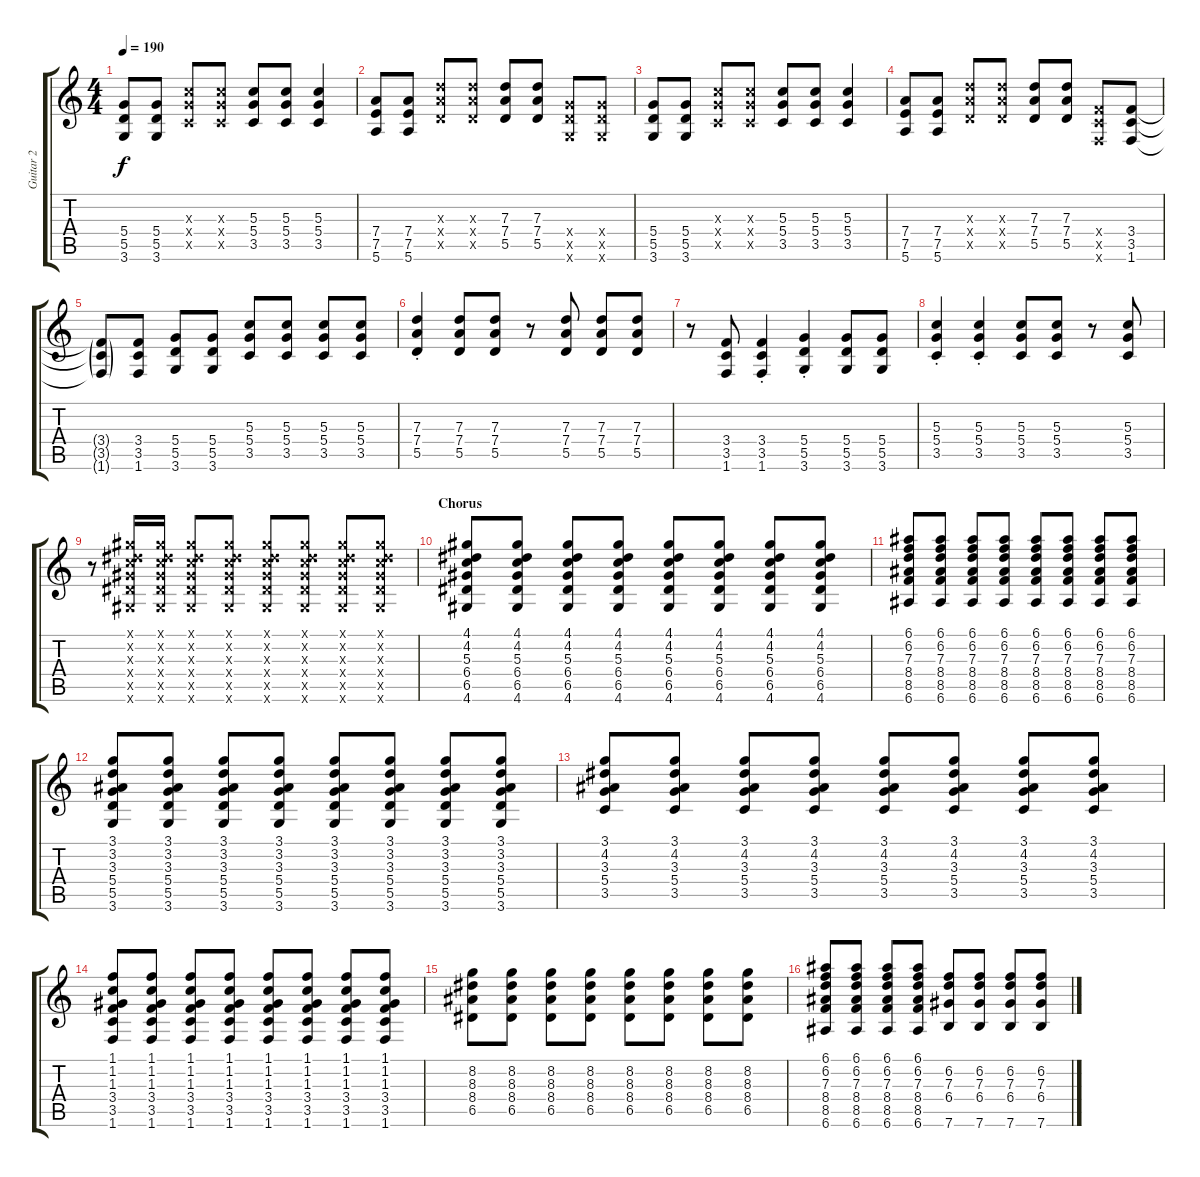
\track ("Guitar 2" "Guitar 2") {instrument distortionguitar}
\staff {score tabs}
\tuning (E4 B3 G3 D3 A2 E2) {hide}
\ts (4 4)
\tempo 190
\clef g2
\ks c
(5.4 5.5 3.6).8{dy f} (5.4 5.5 3.6).8 (5.3{x} 5.4{x} 3.5{x}).8 (5.3{x} 5.4{x} 3.5{x}).8 (5.3 5.4 3.5).8 (5.3 5.4 3.5).8 (5.3 5.4 3.5).4 |
(7.4 7.5 5.6).8 (7.4 7.5 5.6).8 (7.3{x} 7.4{x} 5.5{x}).8 (7.3{x} 7.4{x} 5.5{x}).8 (7.3 7.4 5.5).8 (7.3 7.4 5.5).8 (5.4{x} 5.5{x} 3.6{x}).8 (5.4{x} 5.5{x} 3.6{x}).8 |
(5.4 5.5 3.6).8 (5.4 5.5 3.6).8 (5.3{x} 5.4{x} 3.5{x}).8 (5.3{x} 5.4{x} 3.5{x}).8 (5.3 5.4 3.5).8 (5.3 5.4 3.5).8 (5.3 5.4 3.5).4 |
(7.4 7.5 5.6).8 (7.4 7.5 5.6).8 (7.3{x} 7.4{x} 5.5{x}).8 (7.3{x} 7.4{x} 5.5{x}).8 (7.3 7.4 5.5).8 (7.3 7.4 5.5).8 (3.4{x} 3.5{x} 1.6{x}).8 (3.4 3.5 1.6).8 |
(3.4{g t} 3.5{g t} 1.6{g t}).8 (3.4 3.5 1.6).8 (5.4 5.5 3.6).8 (5.4 5.5 3.6).8 (5.3 5.4 3.5).8 (5.3 5.4 3.5).8 (5.3 5.4 3.5).8 (5.3 5.4 3.5).8 |
(7.3{st} 7.4 5.5).4 (7.3 7.4 5.5).8 (7.3 7.4 5.5).8 r.8 (7.3 7.4 5.5).8 (7.3 7.4 5.5).8 (7.3 7.4 5.5).8 |
r.8 (3.4 3.5 1.6).8 (3.4{st} 3.5{st} 1.6{st}).4 (5.4{st} 5.5{st} 3.6{st}).4 (5.4 5.5 3.6).8 (5.4 5.5 3.6).8 |
(5.3{st} 5.4{st} 3.5{st}).4 (5.3{st} 5.4{st} 3.5{st}).4 (5.3 5.4 3.5).8 (5.3 5.4 3.5).8 r.8 (5.3 5.4 3.5).8 |
r.8 (4.1{x} 4.2{x} 5.3{x} 6.4{x} 6.5{x} 4.6{x}).16 (4.1{x} 4.2{x} 5.3{x} 6.4{x} 6.5{x} 4.6{x}).16 (4.1{x} 4.2{x} 5.3{x} 6.4{x} 6.5{x} 4.6{x}).8 (4.1{x} 4.2{x} 5.3{x} 6.4{x} 6.5{x} 4.6{x}).8 (4.1{x} 4.2{x} 5.3{x} 6.4{x} 6.5{x} 4.6{x}).8 (4.1{x} 4.2{x} 5.3{x} 6.4{x} 6.5{x} 4.6{x}).8 (4.1{x} 4.2{x} 5.3{x} 6.4{x} 6.5{x} 4.6{x}).8 (4.1{x} 4.2{x} 5.3{x} 6.4{x} 6.5{x} 4.6{x}).8 |
\section ("" "Chorus")
(4.1 4.2 5.3 6.4 6.5 4.6).8 (4.1 4.2 5.3 6.4 6.5 4.6).8 (4.1 4.2 5.3 6.4 6.5 4.6).8 (4.1 4.2 5.3 6.4 6.5 4.6).8 (4.1 4.2 5.3 6.4 6.5 4.6).8 (4.1 4.2 5.3 6.4 6.5 4.6).8 (4.1 4.2 5.3 6.4 6.5 4.6).8 (4.1 4.2 5.3 6.4 6.5 4.6).8 |
(6.1 6.2 7.3 8.4 8.5 6.6).8 (6.1 6.2 7.3 8.4 8.5 6.6).8 (6.1 6.2 7.3 8.4 8.5 6.6).8 (6.1 6.2 7.3 8.4 8.5 6.6).8 (6.1 6.2 7.3 8.4 8.5 6.6).8 (6.1 6.2 7.3 8.4 8.5 6.6).8 (6.1 6.2 7.3 8.4 8.5 6.6).8 (6.1 6.2 7.3 8.4 8.5 6.6).8 |
(3.1 3.2 3.3 5.4 5.5 3.6).8 (3.1 3.2 3.3 5.4 5.5 3.6).8 (3.1 3.2 3.3 5.4 5.5 3.6).8 (3.1 3.2 3.3 5.4 5.5 3.6).8 (3.1 3.2 3.3 5.4 5.5 3.6).8 (3.1 3.2 3.3 5.4 5.5 3.6).8 (3.1 3.2 3.3 5.4 5.5 3.6).8 (3.1 3.2 3.3 5.4 5.5 3.6).8 |
(3.1 4.2 3.3 5.4 3.5).8 (3.1 4.2 3.3 5.4 3.5).8 (3.1 4.2 3.3 5.4 3.5).8 (3.1 4.2 3.3 5.4 3.5).8 (3.1 4.2 3.3 5.4 3.5).8 (3.1 4.2 3.3 5.4 3.5).8 (3.1 4.2 3.3 5.4 3.5).8 (3.1 4.2 3.3 5.4 3.5).8 |
(1.1 1.2 1.3 3.4 3.5 1.6).8 (1.1 1.2 1.3 3.4 3.5 1.6).8 (1.1 1.2 1.3 3.4 3.5 1.6).8 (1.1 1.2 1.3 3.4 3.5 1.6).8 (1.1 1.2 1.3 3.4 3.5 1.6).8 (1.1 1.2 1.3 3.4 3.5 1.6).8 (1.1 1.2 1.3 3.4 3.5 1.6).8 (1.1 1.2 1.3 3.4 3.5 1.6).8 |
(8.2 8.3 8.4 6.5).8 (8.2 8.3 8.4 6.5).8 (8.2 8.3 8.4 6.5).8 (8.2 8.3 8.4 6.5).8 (8.2 8.3 8.4 6.5).8 (8.2 8.3 8.4 6.5).8 (8.2 8.3 8.4 6.5).8 (8.2 8.3 8.4 6.5).8 |
(6.1 6.2 7.3 8.4 8.5 6.6).8 (6.1 6.2 7.3 8.4 8.5 6.6).8 (6.1 6.2 7.3 8.4 8.5 6.6).8 (6.1 6.2 7.3 8.4 8.5 6.6).8 (6.2 7.3 6.4 7.6).8 (6.2 7.3 6.4 7.6).8 (6.2 7.3 6.4 7.6).8 (6.2 7.3 6.4 7.6).8
